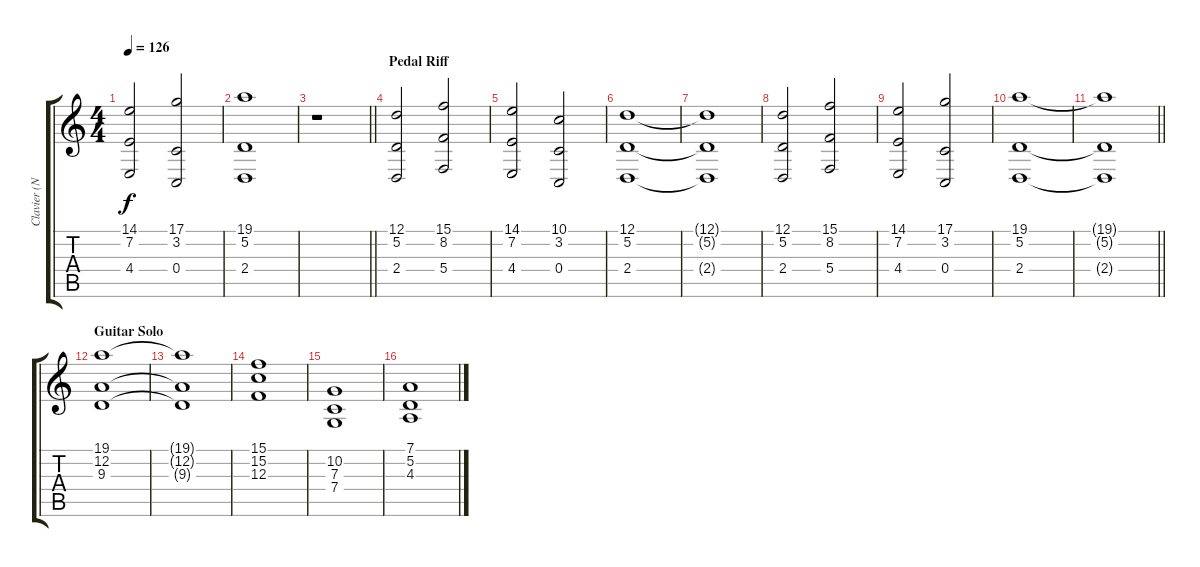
\track ("Clavier (N Strings)" "Clavier (N") {instrument stringensemble1}
\staff {score tabs}
\tuning (D4 A3 F3 C3 G2 C2) {hide}
\ts (4 4)
\tempo 126
\clef g2
\ks c
(14.1 7.2 4.4).2{dy f} (17.1 3.2 0.4).2 |
(19.1 5.2 2.4).1 |
\barLineRight lightlight
r.1 |
\section ("" "Pedal Riff")
(12.1 5.2 2.4).2 (15.1 8.2 5.4).2 |
(14.1 7.2 4.4).2 (10.1 3.2 0.4).2 |
(12.1 5.2 2.4).1 |
(12.1{t} 5.2{t} 2.4{t}).1 |
(12.1 5.2 2.4).2 (15.1 8.2 5.4).2 |
(14.1 7.2 4.4).2 (17.1 3.2 0.4).2 |
(19.1 5.2 2.4).1 |
\barLineRight lightlight
(19.1{t} 5.2{t} 2.4{t}).1 |
\section ("" "Guitar Solo")
(19.1 12.2 9.3).1 |
(19.1{t} 12.2{t} 9.3{t}).1 |
(15.1 15.2 12.3).1 |
(10.2 7.3 7.4).1 |
(7.1 5.2 4.3).1
